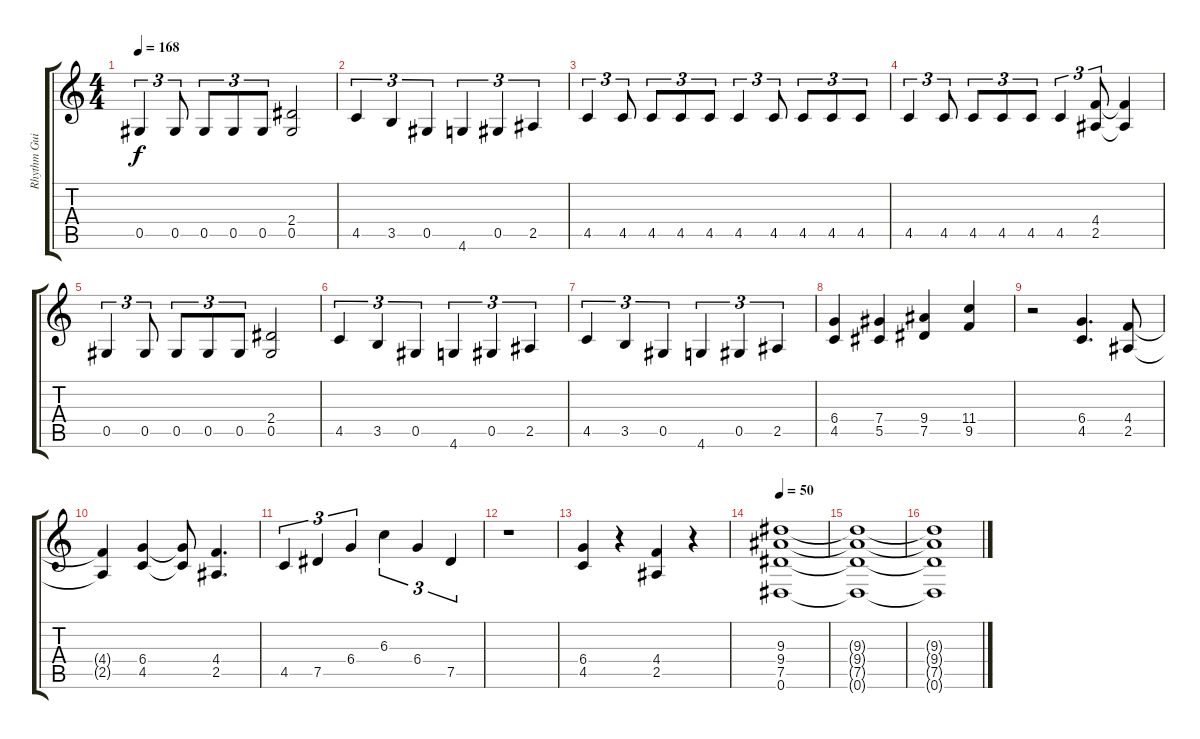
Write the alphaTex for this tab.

\track ("Rhythm Guitar " "Rhythm Gui") {instrument distortionguitar}
\staff {score tabs}
\tuning (Eb4 Bb3 Gb3 Db3 Ab2 Eb2) {hide}
\ts (4 4)
\tempo 168
\clef g2
\ks c
0.5.4{tu (3 2) dy f} 0.5.8{tu (3 2)} 0.5.8{tu (3 2)} 0.5.8{tu (3 2)} 0.5.8{tu (3 2)} (2.4 0.5).2 |
4.5.4{tu (3 2)} 3.5.4{tu (3 2)} 0.5.4{tu (3 2)} 4.6.4{tu (3 2)} 0.5.4{tu (3 2)} 2.5.4{tu (3 2)} |
4.5.4{tu (3 2)} 4.5.8{tu (3 2)} 4.5.8{tu (3 2)} 4.5.8{tu (3 2)} 4.5.8{tu (3 2)} 4.5.4{tu (3 2)} 4.5.8{tu (3 2)} 4.5.8{tu (3 2)} 4.5.8{tu (3 2)} 4.5.8{tu (3 2)} |
4.5.4{tu (3 2)} 4.5.8{tu (3 2)} 4.5.8{tu (3 2)} 4.5.8{tu (3 2)} 4.5.8{tu (3 2)} 4.5.4{tu (3 2)} (4.4 2.5).8{tu (3 2)} (4.4{t} 2.5{t}).4 |
0.5.4{tu (3 2)} 0.5.8{tu (3 2)} 0.5.8{tu (3 2)} 0.5.8{tu (3 2)} 0.5.8{tu (3 2)} (2.4 0.5).2 |
4.5.4{tu (3 2)} 3.5.4{tu (3 2)} 0.5.4{tu (3 2)} 4.6.4{tu (3 2)} 0.5.4{tu (3 2)} 2.5.4{tu (3 2)} |
4.5.4{tu (3 2)} 3.5.4{tu (3 2)} 0.5.4{tu (3 2)} 4.6.4{tu (3 2)} 0.5.4{tu (3 2)} 2.5.4{tu (3 2)} |
(6.4 4.5).4 (7.4 5.5).4 (9.4 7.5).4 (11.4 9.5).4 |
r.2 (6.4 4.5).4{d} (4.4 2.5).8 |
(4.4{t} 2.5{t}).4 (6.4 4.5).4 (6.4{t} 4.5{t}).8 (4.4 2.5).4{d} |
4.5.4{tu (3 2)} 7.5.4{tu (3 2)} 6.4.4{tu (3 2)} 6.3.4{tu (3 2)} 6.4.4{tu (3 2)} 7.5.4{tu (3 2)} |
r.1 |
(6.4 4.5).4 r.4 (4.4 2.5).4 r.4 |
\tempo 50
(9.3 9.4 7.5 0.6).1 |
(9.3{t} 9.4{t} 7.5{t} 0.6{t}).1 |
(9.3{t} 9.4{t} 7.5{t} 0.6{t}).1
